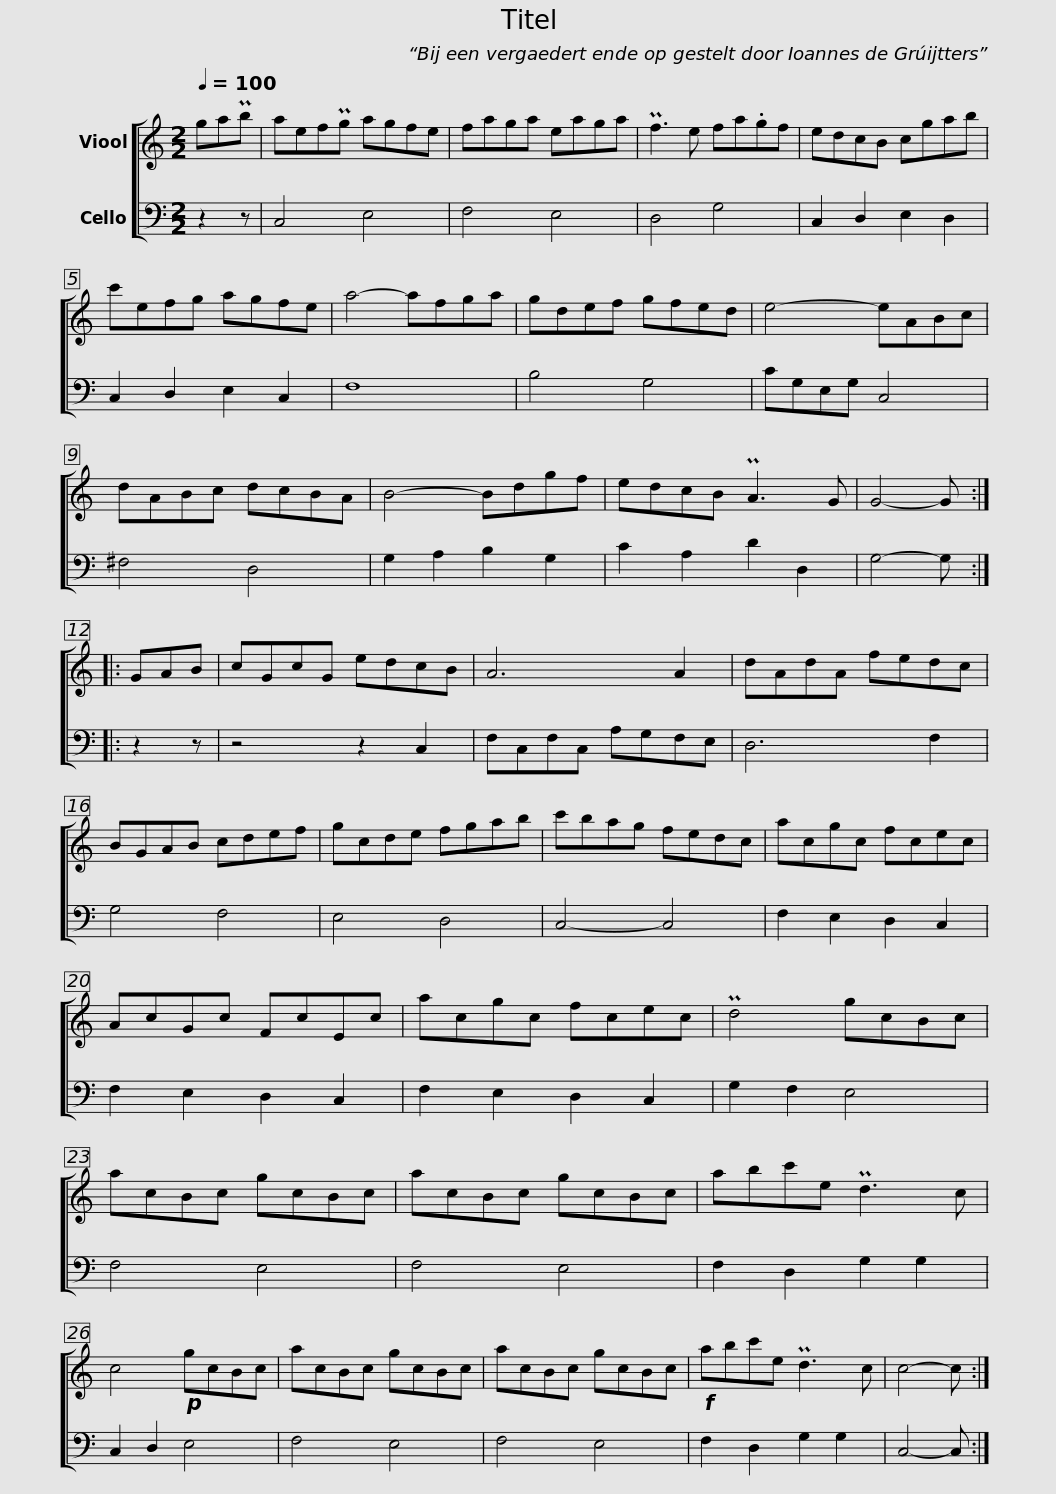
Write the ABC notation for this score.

X:1
%%score [ 1 2 ]
L:1/8
Q:1/4=100
M:2/2
I:linebreak $
K:C
V:1 treble
V:2 bass
V:1
 gaPb | aefPg agfe | faga eaga | Pf3 e fa.gf | edcB cgab | %5
 c'efg agfe |$ a4- afga | gdef gfed | e4- eABc | dABc dcBA | %10
 B4- Bdgf | edcB PA3 G | G4- G ::$ GAB | cGcG edcB | %15
 A6 A2 | dAdA fedc | BGAB cdef | gcde fgab | c'bag fedc |$ %20
 acgc fcec | AcGc FcEc | acgc fcec | Pd4 gcBc |$ acBc gcBc | %25
 acBc gcBc | abc'e Pd3 c | c4!p! gcBc |$ acBc gcBc | acBc gcBc | %30
!f! abc'e Pd3 c | c4- c :| %32
V:2
 z2 z | C,4 E,4 | F,4 E,4 | D,4 G,4 | C,2 D,2 E,2 D,2 | %5
 C,2 D,2 E,2 C,2 |$ F,8 | B,4 G,4 | CG,E,G, C,4 | ^F,4 D,4 | %10
 G,2 A,2 B,2 G,2 | C2 A,2 D2 D,2 | G,4- G, ::$ z2 z | z4 z2 C,2 | %15
 F,C,F,C, A,G,F,E, | D,6 F,2 | G,4 F,4 | E,4 D,4 | C,4- C,4 |$ %20
 F,2 E,2 D,2 C,2 | F,2 E,2 D,2 C,2 | F,2 E,2 D,2 C,2 | G,2 F,2 E,4 |$ F,4 E,4 | %25
 F,4 E,4 | F,2 D,2 G,2 G,2 | C,2 D,2 E,4 |$ F,4 E,4 | F,4 E,4 | %30
 F,2 D,2 G,2 G,2 | C,4- C, :| %32
